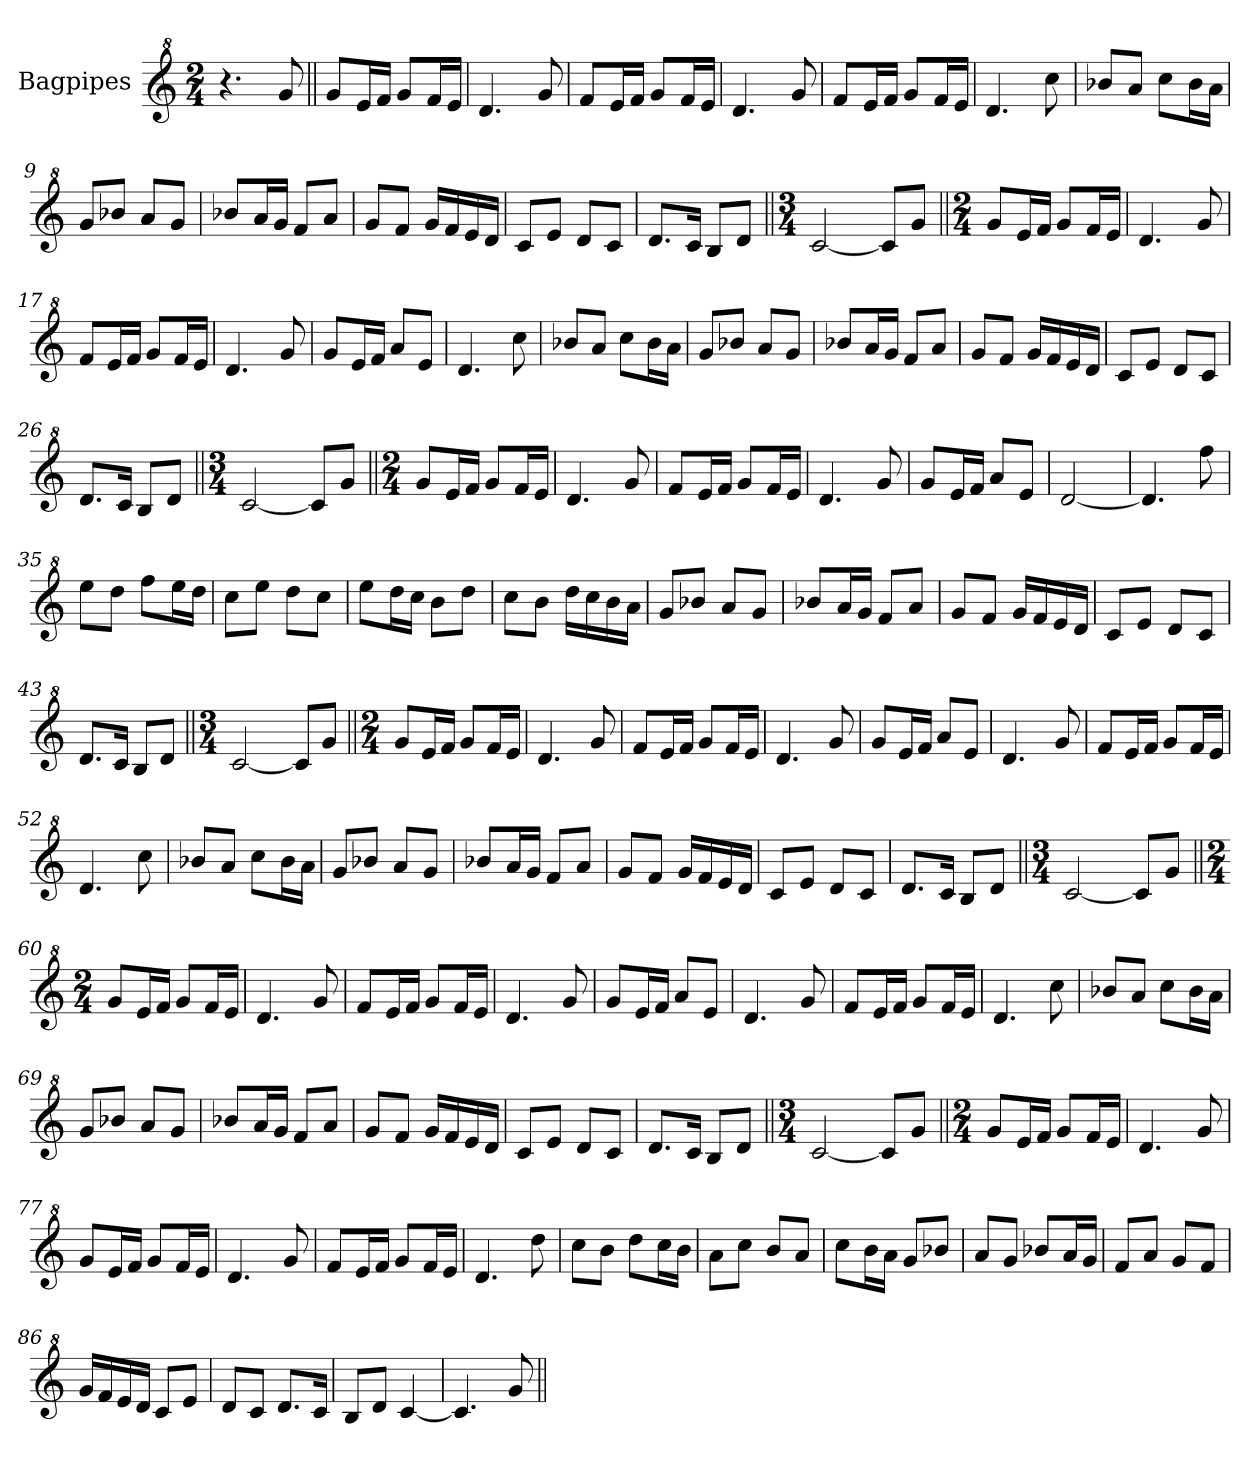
**kern
*part1
*staff1
*I"Bagpipes
*I'Bag
*clefG^2
*k[]
*M2/4
*MM130
=1
4.r
8gg/
=2||
8gg/L
16ee/L
16ff/JJ
8gg/L
16ff/L
16ee/JJ
=3
4.dd/
8gg/
=4
8ff/L
16ee/L
16ff/JJ
8gg/L
16ff/L
16ee/JJ
=5
4.dd/
8gg/
=6
8ff/L
16ee/L
16ff/JJ
8gg/L
16ff/L
16ee/JJ
=7
4.dd/
8ccc\
=8
8bb-X/L
8aa/J
8ccc\L
16bb-\L
16aa\JJ
=9
8gg/L
8bb-X/J
8aa/L
8gg/J
!!LO:LB:g=z
=10
8bb-X/L
16aa/L
16gg/JJ
8ff/L
8aa/J
=11
8gg/L
8ff/J
16gg/LL
16ff/
16ee/
16dd/JJ
=12
8cc/L
8ee/J
8dd/L
8cc/J
=13
8.dd/L
16cc/Jk
8b/L
8dd/J
=14||
*M3/4
[2cc/
8cc/L]
8gg/J
=15||
*M2/4
8gg/L
16ee/L
16ff/JJ
8gg/L
16ff/L
16ee/JJ
=16
4.dd/
8gg/
=17
8ff/L
16ee/L
16ff/JJ
8gg/L
16ff/L
16ee/JJ
!!LO:LB:g=z
=18
4.dd/
8gg/
=19
8gg/L
16ee/L
16ff/JJ
8aa/L
8ee/J
=20
4.dd/
8ccc\
=21
8bb-X/L
8aa/J
8ccc\L
16bb-\L
16aa\JJ
=22
8gg/L
8bb-X/J
8aa/L
8gg/J
=23
8bb-X/L
16aa/L
16gg/JJ
8ff/L
8aa/J
=24
8gg/L
8ff/J
16gg/LL
16ff/
16ee/
16dd/JJ
=25
8cc/L
8ee/J
8dd/L
8cc/J
=26
8.dd/L
16cc/Jk
8b/L
8dd/J
!!LO:LB:g=z
=27||
*M3/4
[2cc/
8cc/L]
8gg/J
=28||
*M2/4
8gg/L
16ee/L
16ff/JJ
8gg/L
16ff/L
16ee/JJ
=29
4.dd/
8gg/
=30
8ff/L
16ee/L
16ff/JJ
8gg/L
16ff/L
16ee/JJ
=31
4.dd/
8gg/
=32
8gg/L
16ee/L
16ff/JJ
8aa/L
8ee/J
=33
[2dd/
=34
4.dd/]
8fff\
=35
8eee\L
8ddd\J
8fff\L
16eee\L
16ddd\JJ
=36
8ccc\L
8eee\J
8ddd\L
8ccc\J
!!LO:LB:g=z
=37
8eee\L
16ddd\L
16ccc\JJ
8bb\L
8ddd\J
=38
8ccc\L
8bb\J
16ddd\LL
16ccc\
16bb\
16aa\JJ
=39
8gg/L
8bb-X/J
8aa/L
8gg/J
=40
8bb-X/L
16aa/L
16gg/JJ
8ff/L
8aa/J
=41
8gg/L
8ff/J
16gg/LL
16ff/
16ee/
16dd/JJ
=42
8cc/L
8ee/J
8dd/L
8cc/J
=43
8.dd/L
16cc/Jk
8b/L
8dd/J
=44||
*M3/4
[2cc/
8cc/L]
8gg/J
!!LO:LB:g=z
=45||
*M2/4
8gg/L
16ee/L
16ff/JJ
8gg/L
16ff/L
16ee/JJ
=46
4.dd/
8gg/
=47
8ff/L
16ee/L
16ff/JJ
8gg/L
16ff/L
16ee/JJ
=48
4.dd/
8gg/
=49
8gg/L
16ee/L
16ff/JJ
8aa/L
8ee/J
=50
4.dd/
8gg/
=51
8ff/L
16ee/L
16ff/JJ
8gg/L
16ff/L
16ee/JJ
=52
4.dd/
8ccc\
=53
8bb-X/L
8aa/J
8ccc\L
16bb-\L
16aa\JJ
!!LO:LB:g=z
=54
8gg/L
8bb-X/J
8aa/L
8gg/J
=55
8bb-X/L
16aa/L
16gg/JJ
8ff/L
8aa/J
=56
8gg/L
8ff/J
16gg/LL
16ff/
16ee/
16dd/JJ
=57
8cc/L
8ee/J
8dd/L
8cc/J
=58
8.dd/L
16cc/Jk
8b/L
8dd/J
=59||
*M3/4
[2cc/
8cc/L]
8gg/J
=60||
*M2/4
8gg/L
16ee/L
16ff/JJ
8gg/L
16ff/L
16ee/JJ
=61
4.dd/
8gg/
!!LO:LB:g=z
=62
8ff/L
16ee/L
16ff/JJ
8gg/L
16ff/L
16ee/JJ
=63
4.dd/
8gg/
=64
8gg/L
16ee/L
16ff/JJ
8aa/L
8ee/J
=65
4.dd/
8gg/
=66
8ff/L
16ee/L
16ff/JJ
8gg/L
16ff/L
16ee/JJ
=67
4.dd/
8ccc\
=68
8bb-X/L
8aa/J
8ccc\L
16bb-\L
16aa\JJ
=69
8gg/L
8bb-X/J
8aa/L
8gg/J
=70
8bb-X/L
16aa/L
16gg/JJ
8ff/L
8aa/J
!!LO:LB:g=z
=71
8gg/L
8ff/J
16gg/LL
16ff/
16ee/
16dd/JJ
=72
8cc/L
8ee/J
8dd/L
8cc/J
=73
8.dd/L
16cc/Jk
8b/L
8dd/J
=74||
*M3/4
[2cc/
8cc/L]
8gg/J
=75||
*M2/4
8gg/L
16ee/L
16ff/JJ
8gg/L
16ff/L
16ee/JJ
=76
4.dd/
8gg/
=77
8gg/L
16ee/L
16ff/JJ
8gg/L
16ff/L
16ee/JJ
=78
4.dd/
8gg/
!!LO:LB:g=z
=79
8ff/L
16ee/L
16ff/JJ
8gg/L
16ff/L
16ee/JJ
=80
4.dd/
8ddd\
=81
8ccc\L
8bb\J
8ddd\L
16ccc\L
16bb\JJ
=82
8aa\L
8ccc\J
8bb/L
8aa/J
=83
8ccc\L
16bb\L
16aa\JJ
8gg/L
8bb-X/J
=84
8aa/L
8gg/J
8bb-X/L
16aa/L
16gg/JJ
=85
8ff/L
8aa/J
8gg/L
8ff/J
=86
16gg/LL
16ff/
16ee/
16dd/JJ
8cc/L
8ee/J
=87
8dd/L
8cc/J
8.dd/L
16cc/Jk
!!LO:LB:g=z
=88
8b/L
8dd/J
[4cc/
=89
4.cc/]
8gg/
=||
*-
